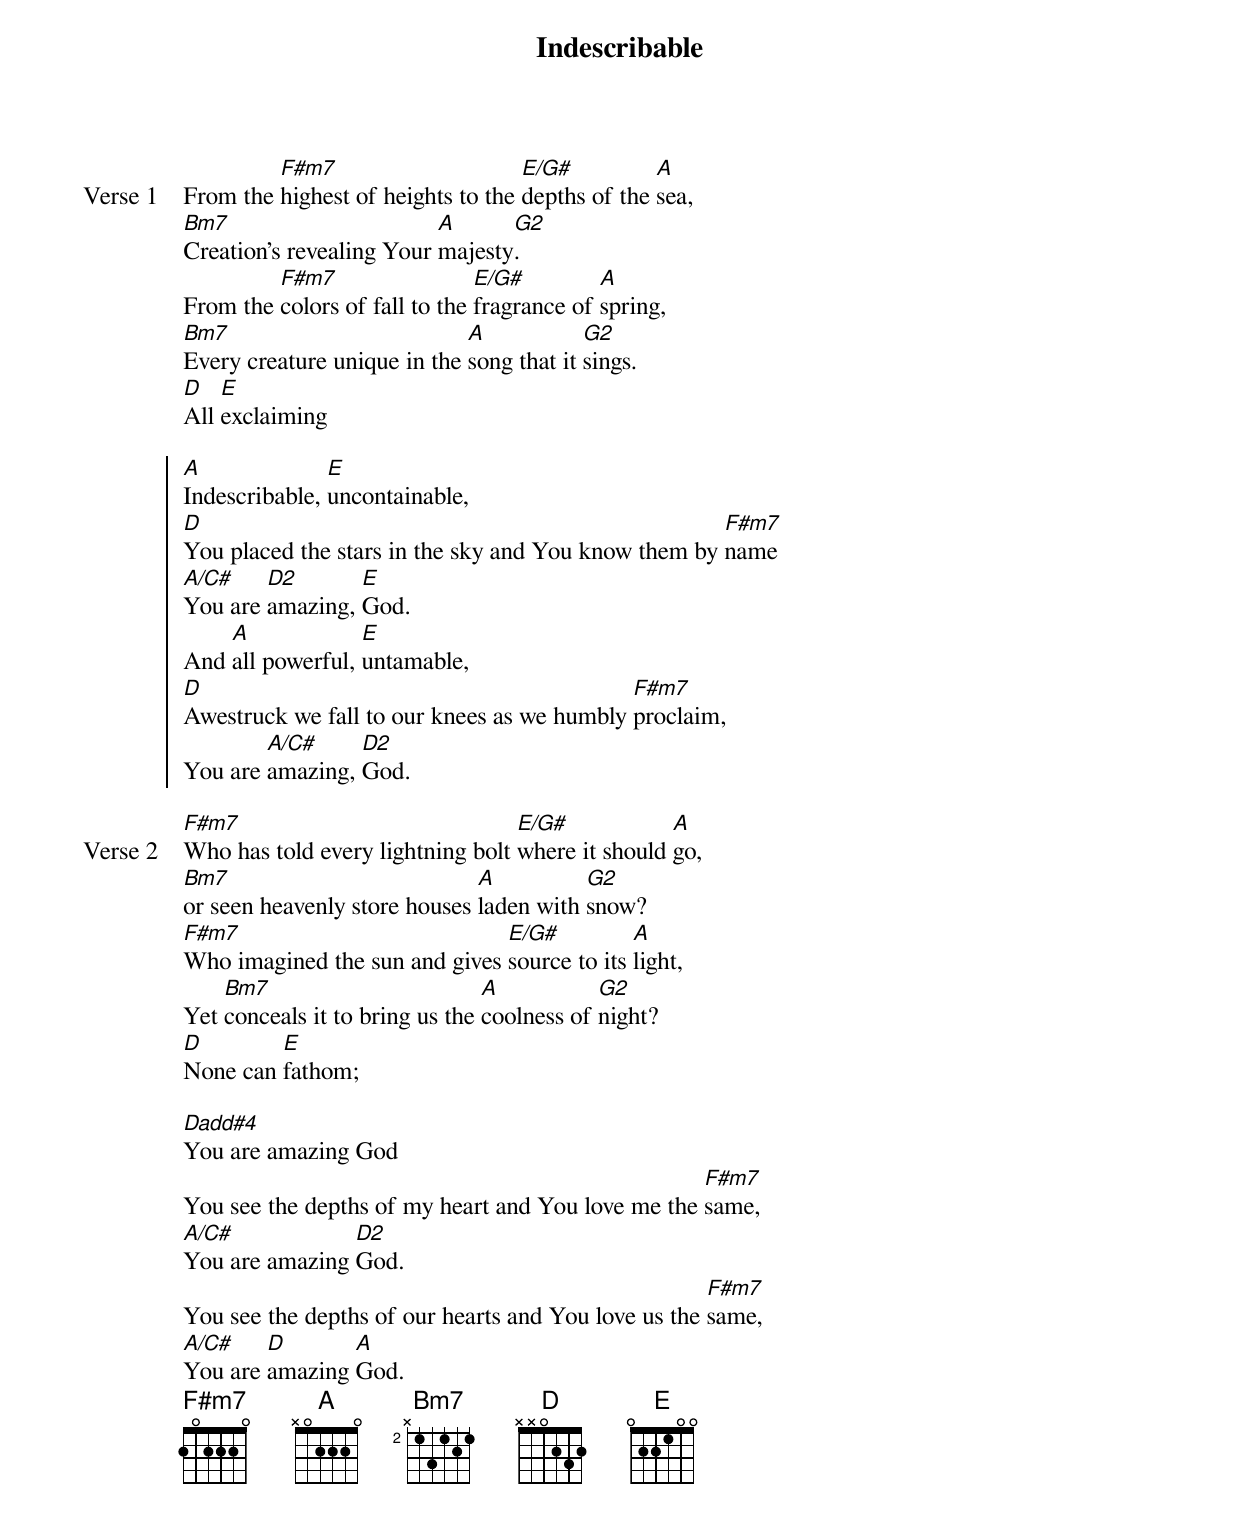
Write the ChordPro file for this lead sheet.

{title: Indescribable}
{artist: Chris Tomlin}
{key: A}
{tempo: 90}

{start_of_verse: Verse 1}
From the [F#m7]highest of heights to the [E/G#]depths of the [A]sea,
[Bm7]Creation's revealing Your [A]majesty[G2].
From the [F#m7]colors of fall to the [E/G#]fragrance of [A]spring,
[Bm7]Every creature unique in the [A]song that it [G2]sings.
[D]All [E]exclaiming
{end_of_verse}

{start_of_chorus}
[A]Indescribable, [E]uncontainable,
[D]You placed the stars in the sky and You know them by [F#m7]name
[A/C#]You are [D2]amazing, [E]God.
And [A]all powerful, [E]untamable,
[D]Awestruck we fall to our knees as we humbly [F#m7]proclaim,
You are [A/C#]amazing, [D2]God.
{end_of_chorus}

{start_of_verse: Verse 2}
[F#m7]Who has told every lightning bolt [E/G#]where it should [A]go,
[Bm7]or seen heavenly store houses [A]laden with [G2]snow?
[F#m7]Who imagined the sun and gives [E/G#]source to its [A]light,
Yet [Bm7]conceals it to bring us the [A]coolness of [G2]night?
[D]None can [E]fathom;
{end_of_verse}

{start_of_bridge}
[Dadd#4]You are amazing God
You see the depths of my heart and You love me the [F#m7]same,
[A/C#]You are amazing [D2]God.
You see the depths of our hearts and You love us the [F#m7]same,
[A/C#]You are [D]amazing [A]God.
{end_of_bridge}
